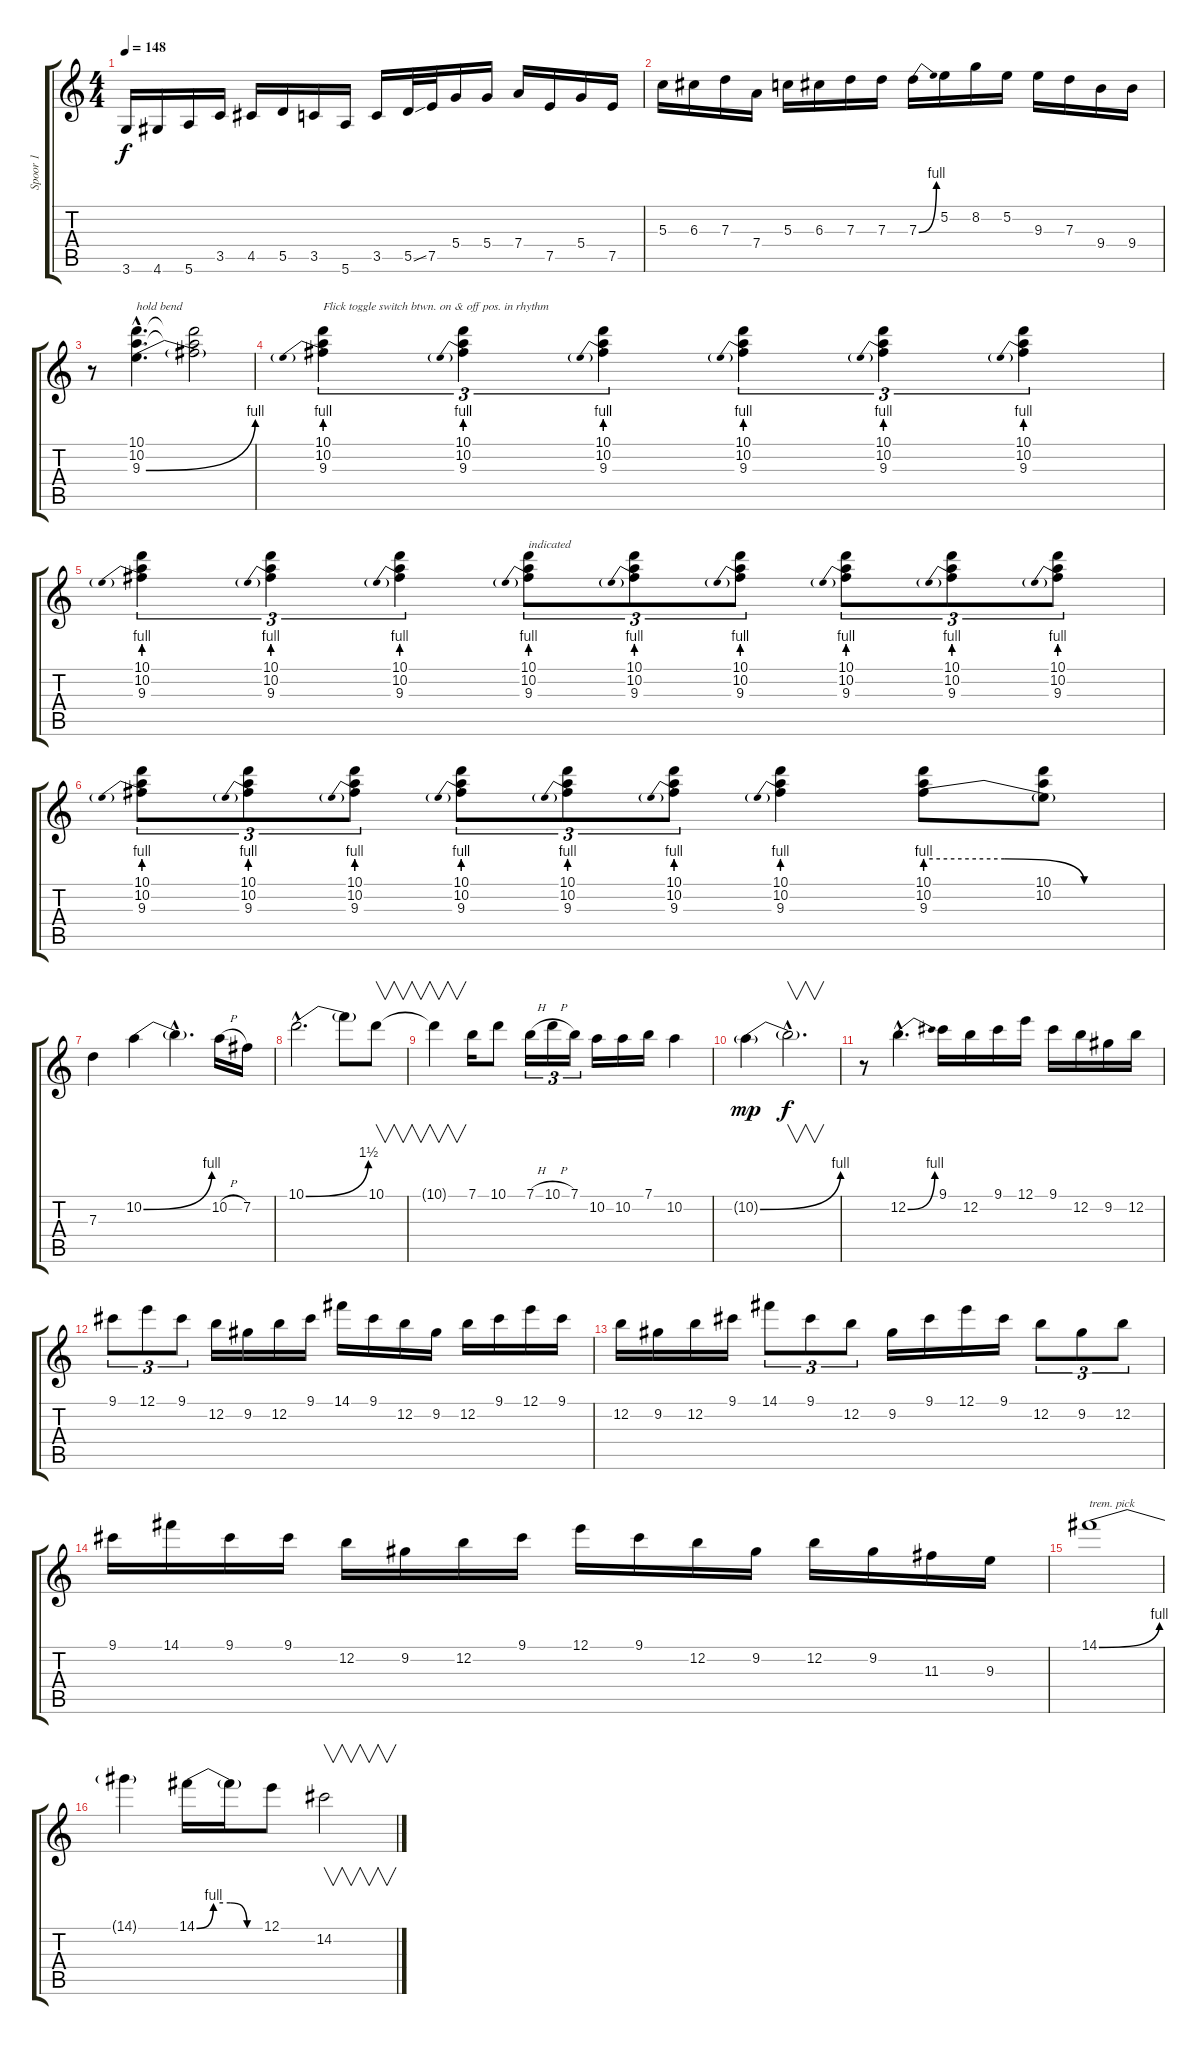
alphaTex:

\track ("Spoor 1" "Spoor 1") {instrument overdrivenguitar}
\staff {score tabs}
\tuning (E4 B3 G3 D3 A2 E2) {hide}
\ts (4 4)
\tempo 148
\clef g2
\ks c
3.6.16{dy f} 4.6.16 5.6.16 3.5.16 4.5.16 5.5.16 3.5.16 5.6.16 3.5.16 5.5{ss}.32 7.5.32 5.4.16 5.4.16 7.4.16 7.5.16 5.4.16 7.5.16 |
5.3.16 6.3.16 7.3.16 7.4.16 5.3.16 6.3.16 7.3.16 7.3.16 7.3{be (bend 0 0 60 4)}.16 5.2.16 8.2.16 5.2.16 9.3.16 7.3.16 9.4.16 9.4.16 |
r.8 (10.1{hac} 10.2{hac} 9.3{be (bend 0 0 60 4) hac}).4{d txt "hold bend"} (10.1{t} 10.2{t} 9.3{t}).2 |
(10.1 10.2 9.3{be (prebend 0 4 60 4)}).4{tu (3 2) txt "Flick toggle switch btwn. on & off pos. in rhythm"} (10.1 10.2 9.3{be (prebend 0 4 60 4)}).4{tu (3 2)} (10.1 10.2 9.3{be (prebend 0 4 60 4)}).4{tu (3 2)} (10.1 10.2 9.3{be (prebend 0 4 60 4)}).4{tu (3 2)} (10.1 10.2 9.3{be (prebend 0 4 60 4)}).4{tu (3 2)} (10.1 10.2 9.3{be (prebend 0 4 60 4)}).4{tu (3 2)} |
(10.1 10.2 9.3{be (prebend 0 4 60 4)}).4{tu (3 2)} (10.1 10.2 9.3{be (prebend 0 4 60 4)}).4{tu (3 2)} (10.1 10.2 9.3{be (prebend 0 4 60 4)}).4{tu (3 2)} (10.1 10.2 9.3{be (prebend 0 4 60 4)}).8{tu (3 2) txt "indicated"} (10.1 10.2 9.3{be (prebend 0 4 60 4)}).8{tu (3 2)} (10.1 10.2 9.3{be (prebend 0 4 60 4)}).8{tu (3 2)} (10.1 10.2 9.3{be (prebend 0 4 60 4)}).8{tu (3 2)} (10.1 10.2 9.3{be (prebend 0 4 60 4)}).8{tu (3 2)} (10.1 10.2 9.3{be (prebend 0 4 60 4)}).8{tu (3 2)} |
(10.1 10.2 9.3{be (prebend 0 4 60 4)}).8{tu (3 2)} (10.1 10.2 9.3{be (prebend 0 4 60 4)}).8{tu (3 2)} (10.1 10.2 9.3{be (prebend 0 4 60 4)}).8{tu (3 2)} (10.1 10.2 9.3{be (prebend 0 4 60 4)}).8{tu (3 2)} (10.1 10.2 9.3{be (prebend 0 4 60 4)}).8{tu (3 2)} (10.1 10.2 9.3{be (prebend 0 4 60 4)}).8{tu (3 2)} (10.1 10.2 9.3{be (prebend 0 4 60 4)}).4 (10.1 10.2 9.3{be (custom 0 4 20 4 40 0 60 0)}).8 (10.1 10.2 9.3{t}).8 |
7.3.4 10.2{be (bend 0 0 60 4)}.4 10.2{hac t}.4{d} 10.2{h}.16 7.2.16 |
10.1{be (bend 0 0 60 6) hac}.2{d} 10.1{t}.8 10.1.8{v} |
10.1{t}.4{v} 7.1.16 10.1.8 7.1{h}.16{tu (3 2)} 10.1{h}.16{tu (3 2)} 7.1.16{tu (3 2)} 10.2.16 10.2.16 7.1.16 10.2.4 |
10.2{be (bend 0 0 60 4) g}.4{dy mp} 10.2{hac t}.2{v d dy f} |
r.8 12.2{be (bend 0 0 60 4) hac}.4{d} 9.1.16 12.2.16 9.1.16 12.1.16 9.1.16 12.2.16 9.2.16 12.2.16 |
9.1.8{tu (3 2)} 12.1.8{tu (3 2)} 9.1.8{tu (3 2)} 12.2.16 9.2.16 12.2.16 9.1.16 14.1.16 9.1.16 12.2.16 9.2.16 12.2.16 9.1.16 12.1.16 9.1.16 |
12.2.16 9.2.16 12.2.16 9.1.16 14.1.8{tu (3 2)} 9.1.8{tu (3 2)} 12.2.8{tu (3 2)} 9.2.16 9.1.16 12.1.16 9.1.16 12.2.8{tu (3 2)} 9.2.8{tu (3 2)} 12.2.8{tu (3 2)} |
9.1.16 14.1.16 9.1.16 9.1.16 12.2.16 9.2.16 12.2.16 9.1.16 12.1.16 9.1.16 12.2.16 9.2.16 12.2.16 9.2.16 11.3.16 9.3.16 |
14.1{be (bend 0 0 60 4)}.1{txt "trem. pick"} |
14.1{t}.4 14.1{be (custom 0 0 15 4 30 4 45 0 60 0)}.16 14.1{t}.16 12.1.8 14.2.2{v}
